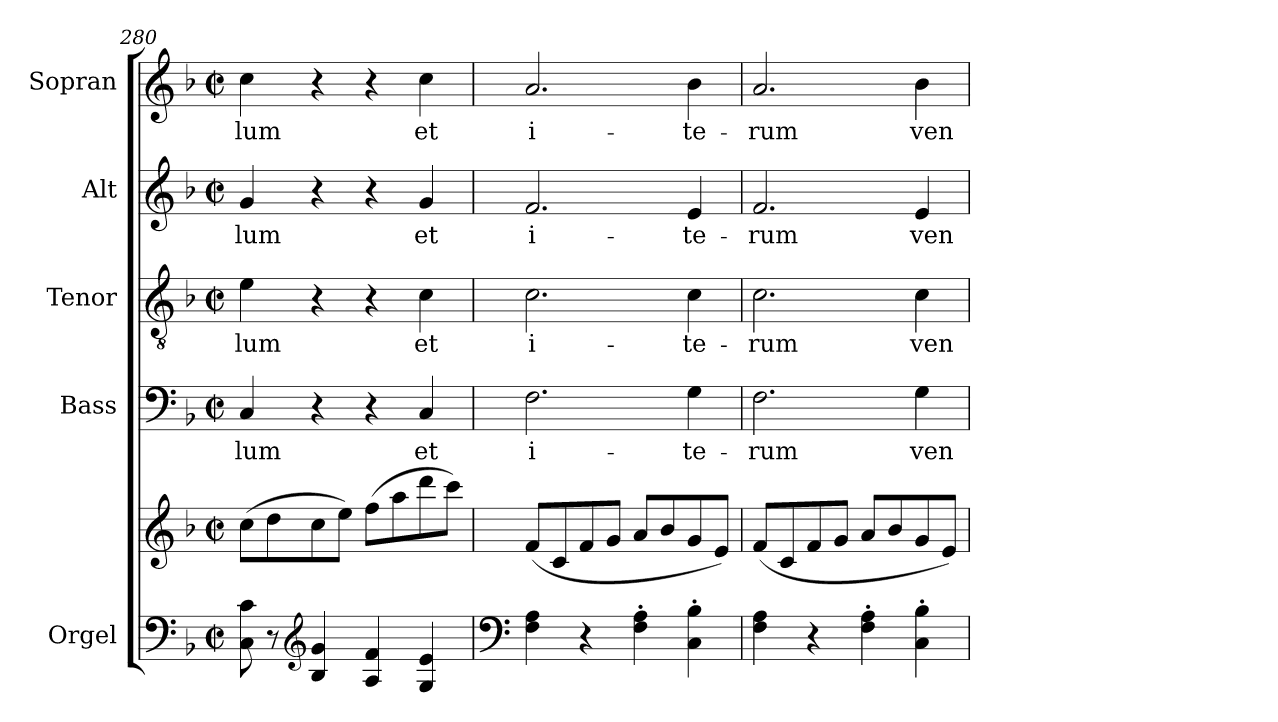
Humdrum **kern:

**kern	**kern	**kern	**text	**kern	**text	**kern	**text	**kern	**text
*part5	*part5	*part4	*part4	*part3	*part3	*part2	*part2	*part1	*part1
*staff6	*staff5	*staff4	*staff4	*staff3	*staff3	*staff2	*staff2	*staff1	*staff1
*I"Orgel	*	*I"Bass	*	*I"Tenor	*	*I"Alt	*	*I"Sopran	*
*I'Org.	*	*I'B.	*	*I'T.	*	*I'A.	*	*I'S.	*
*clefF4	*clefG2	*clefF4	*	*clefGv2	*	*clefG2	*	*clefG2	*
*k[b-]	*k[b-]	*k[b-]	*	*k[b-]	*	*k[b-]	*	*k[b-]	*
*F:	*F:	*F:	*	*F:	*	*F:	*	*F:	*
*M2/2	*M2/2	*M2/2	*	*M2/2	*	*M2/2	*	*M2/2	*
*met(c|)	*met(c|)	*met(c|)	*	*met(c|)	*	*met(c|)	*	*met(c|)	*
=280	=280	=280	=280	=280	=280	=280	=280	=280	=280
!	!	!	!LO:LY:b	!	!LO:LY:b	!	!LO:LY:b	!	!LO:LY:b
8C\ 8c\	(>8cc\L	4C/	-lum	4e\	-lum	4g/	-lum	4cc\	-lum
8r	8dd\	.	.	.	.	.	.	.	.
*clefG2	*	*	*	*	*	*	*	*	*
4B-/ 4g/	8cc\	4r	.	4r	.	4r	.	4r	.
.	8ee\J)	.	.	.	.	.	.	.	.
4A/ 4f/	(>8ff\L	4r	.	4r	.	4r	.	4r	.
.	8aa\	.	.	.	.	.	.	.	.
!	!	!	!LO:LY:b	!	!LO:LY:b	!	!LO:LY:b	!	!LO:LY:b
4G/ 4e/	8ddd\	4C/	et	4c\	et	4g/	et	4cc\	et
.	8ccc\J)	.	.	.	.	.	.	.	.
=281	=281	=281	=281	=281	=281	=281	=281	=281	=281
*clefF4	*	*	*	*	*	*	*	*	*
!	!	!	!LO:LY:b	!	!LO:LY:b	!	!LO:LY:b	!	!LO:LY:b
4F\ 4A\	(<8f/L	2.F\	i-	2.c\	i-	2.f/	i-	2.a/	i-
.	8c/	.	.	.	.	.	.	.	.
4r	8f/	.	.	.	.	.	.	.	.
.	8g/J	.	.	.	.	.	.	.	.
4F\'> 4A\'>	8a/L	.	.	.	.	.	.	.	.
.	8b-/	.	.	.	.	.	.	.	.
!	!	!	!LO:LY:b	!	!LO:LY:b	!	!LO:LY:b	!	!LO:LY:b
4C\'> 4B-\'>	8g/	4G\	-te-	4c\	-te-	4e/	-te-	4b-\	-te-
.	8e/J)	.	.	.	.	.	.	.	.
=282	=282	=282	=282	=282	=282	=282	=282	=282	=282
!	!	!	!LO:LY:b	!	!LO:LY:b	!	!LO:LY:b	!	!LO:LY:b
4F\ 4A\	(<8f/L	2.F\	-rum	2.c\	-rum	2.f/	-rum	2.a/	-rum
.	8c/	.	.	.	.	.	.	.	.
4r	8f/	.	.	.	.	.	.	.	.
.	8g/J	.	.	.	.	.	.	.	.
4F\'> 4A\'>	8a/L	.	.	.	.	.	.	.	.
.	8b-/	.	.	.	.	.	.	.	.
!	!	!	!LO:LY:b	!	!LO:LY:b	!	!LO:LY:b	!	!LO:LY:b
4C\'> 4B-\'>	8g/	4G\	ven-	4c\	ven-	4e/	ven-	4b-\	ven-
.	8e/J)	.	.	.	.	.	.	.	.
=	=	=	=	=	=	=	=	=	=
*-	*-	*-	*-	*-	*-	*-	*-	*-	*-
